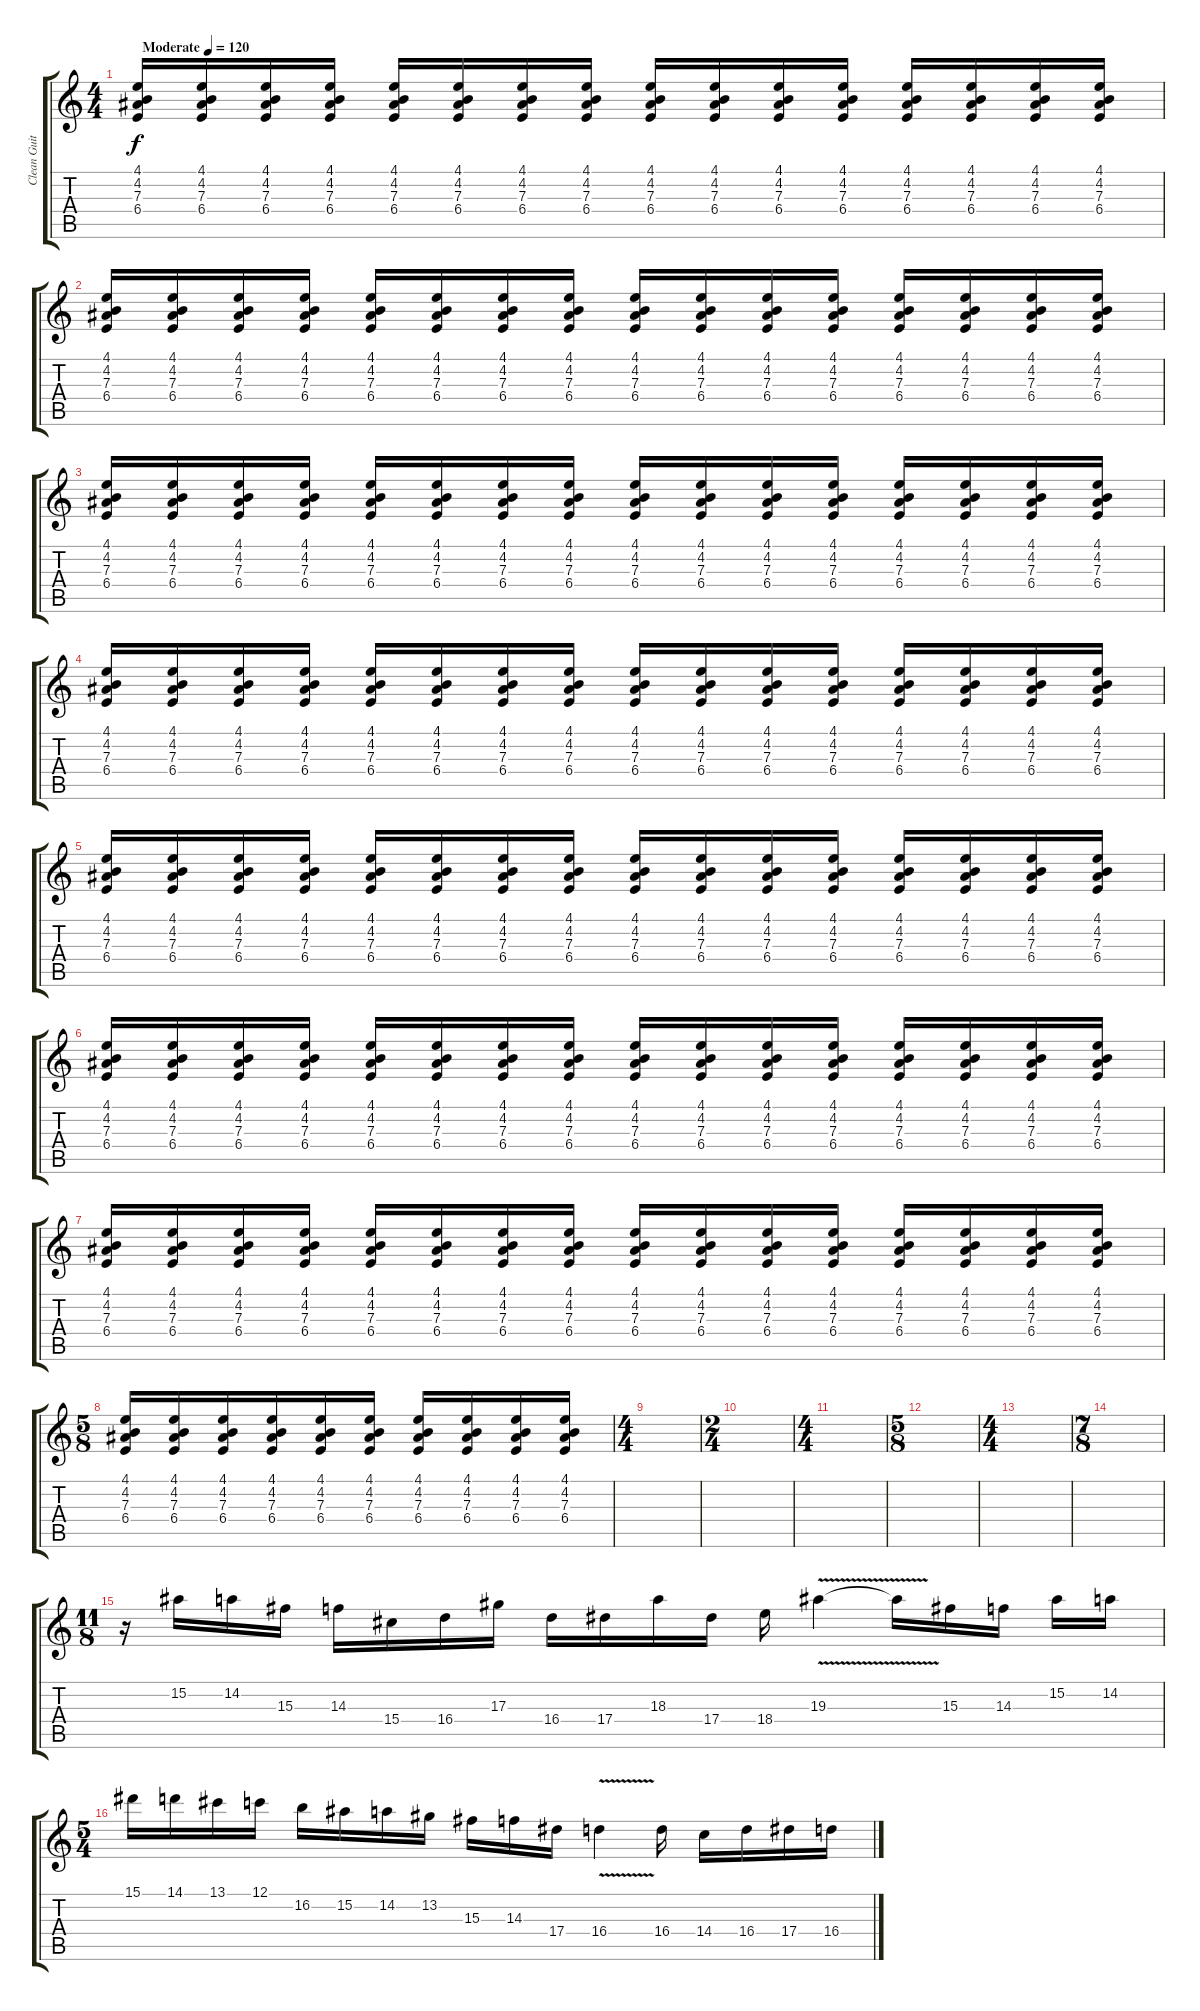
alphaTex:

\track ("Clean Guitar #1" "Clean Guit") {instrument electricguitarjazz}
\staff {score tabs}
\tuning (C4 G3 Eb3 Bb2 F2 C2) {hide}
\ts (4 4)
\tempo (120 "Moderate")
\clef g2
\ks c
(4.1 4.2 7.3 6.4).16{dy f volume 8 instrument electricguitarjazz} (4.1 4.2 7.3 6.4).16 (4.1 4.2 7.3 6.4).16 (4.1 4.2 7.3 6.4).16 (4.1 4.2 7.3 6.4).16 (4.1 4.2 7.3 6.4).16 (4.1 4.2 7.3 6.4).16 (4.1 4.2 7.3 6.4).16 (4.1 4.2 7.3 6.4).16 (4.1 4.2 7.3 6.4).16 (4.1 4.2 7.3 6.4).16 (4.1 4.2 7.3 6.4).16 (4.1 4.2 7.3 6.4).16 (4.1 4.2 7.3 6.4).16 (4.1 4.2 7.3 6.4).16 (4.1 4.2 7.3 6.4).16 |
(4.1 4.2 7.3 6.4).16 (4.1 4.2 7.3 6.4).16 (4.1 4.2 7.3 6.4).16 (4.1 4.2 7.3 6.4).16 (4.1 4.2 7.3 6.4).16 (4.1 4.2 7.3 6.4).16 (4.1 4.2 7.3 6.4).16 (4.1 4.2 7.3 6.4).16 (4.1 4.2 7.3 6.4).16 (4.1 4.2 7.3 6.4).16 (4.1 4.2 7.3 6.4).16 (4.1 4.2 7.3 6.4).16 (4.1 4.2 7.3 6.4).16 (4.1 4.2 7.3 6.4).16 (4.1 4.2 7.3 6.4).16 (4.1 4.2 7.3 6.4).16 |
(4.1 4.2 7.3 6.4).16 (4.1 4.2 7.3 6.4).16 (4.1 4.2 7.3 6.4).16 (4.1 4.2 7.3 6.4).16 (4.1 4.2 7.3 6.4).16 (4.1 4.2 7.3 6.4).16 (4.1 4.2 7.3 6.4).16 (4.1 4.2 7.3 6.4).16 (4.1 4.2 7.3 6.4).16 (4.1 4.2 7.3 6.4).16 (4.1 4.2 7.3 6.4).16 (4.1 4.2 7.3 6.4).16 (4.1 4.2 7.3 6.4).16 (4.1 4.2 7.3 6.4).16 (4.1 4.2 7.3 6.4).16 (4.1 4.2 7.3 6.4).16 |
(4.1 4.2 7.3 6.4).16 (4.1 4.2 7.3 6.4).16 (4.1 4.2 7.3 6.4).16 (4.1 4.2 7.3 6.4).16 (4.1 4.2 7.3 6.4).16 (4.1 4.2 7.3 6.4).16 (4.1 4.2 7.3 6.4).16 (4.1 4.2 7.3 6.4).16 (4.1 4.2 7.3 6.4).16 (4.1 4.2 7.3 6.4).16 (4.1 4.2 7.3 6.4).16 (4.1 4.2 7.3 6.4).16 (4.1 4.2 7.3 6.4).16 (4.1 4.2 7.3 6.4).16 (4.1 4.2 7.3 6.4).16 (4.1 4.2 7.3 6.4).16 |
(4.1 4.2 7.3 6.4).16 (4.1 4.2 7.3 6.4).16 (4.1 4.2 7.3 6.4).16 (4.1 4.2 7.3 6.4).16 (4.1 4.2 7.3 6.4).16 (4.1 4.2 7.3 6.4).16 (4.1 4.2 7.3 6.4).16 (4.1 4.2 7.3 6.4).16 (4.1 4.2 7.3 6.4).16 (4.1 4.2 7.3 6.4).16 (4.1 4.2 7.3 6.4).16 (4.1 4.2 7.3 6.4).16 (4.1 4.2 7.3 6.4).16 (4.1 4.2 7.3 6.4).16 (4.1 4.2 7.3 6.4).16 (4.1 4.2 7.3 6.4).16 |
(4.1 4.2 7.3 6.4).16 (4.1 4.2 7.3 6.4).16 (4.1 4.2 7.3 6.4).16 (4.1 4.2 7.3 6.4).16 (4.1 4.2 7.3 6.4).16 (4.1 4.2 7.3 6.4).16 (4.1 4.2 7.3 6.4).16 (4.1 4.2 7.3 6.4).16 (4.1 4.2 7.3 6.4).16 (4.1 4.2 7.3 6.4).16 (4.1 4.2 7.3 6.4).16 (4.1 4.2 7.3 6.4).16 (4.1 4.2 7.3 6.4).16 (4.1 4.2 7.3 6.4).16 (4.1 4.2 7.3 6.4).16 (4.1 4.2 7.3 6.4).16 |
(4.1 4.2 7.3 6.4).16 (4.1 4.2 7.3 6.4).16 (4.1 4.2 7.3 6.4).16 (4.1 4.2 7.3 6.4).16 (4.1 4.2 7.3 6.4).16 (4.1 4.2 7.3 6.4).16 (4.1 4.2 7.3 6.4).16 (4.1 4.2 7.3 6.4).16 (4.1 4.2 7.3 6.4).16 (4.1 4.2 7.3 6.4).16 (4.1 4.2 7.3 6.4).16 (4.1 4.2 7.3 6.4).16 (4.1 4.2 7.3 6.4).16 (4.1 4.2 7.3 6.4).16 (4.1 4.2 7.3 6.4).16 (4.1 4.2 7.3 6.4).16 |
\ts (5 8)
(4.1 4.2 7.3 6.4).16 (4.1 4.2 7.3 6.4).16 (4.1 4.2 7.3 6.4).16 (4.1 4.2 7.3 6.4).16 (4.1 4.2 7.3 6.4).16 (4.1 4.2 7.3 6.4).16 (4.1 4.2 7.3 6.4).16 (4.1 4.2 7.3 6.4).16 (4.1 4.2 7.3 6.4).16 (4.1 4.2 7.3 6.4).16 |
\ts (4 4)
|
\ts (2 4)
|
\ts (4 4)
|
\ts (5 8)
|
\ts (4 4)
|
\ts (7 8)
|
\ts (11 8)
r.16{volume 16 balance 8 instrument distortionguitar} 15.2.16 14.2.16 15.3.16 14.3.16 15.4.16 16.4.16 17.3.16 16.4.16 17.4.16 18.3.16 17.4.16 18.4.16 19.3{v}.4 19.3{t}.16 15.3.16 14.3.16 15.2.16 14.2.16 |
\ts (5 4)
15.1.16 14.1.16 13.1.16 12.1.16 16.2.16 15.2.16 14.2.16 13.2.16 15.3.16 14.3.16 17.4.16 16.4{v}.4 16.4.16 14.4.16 16.4.16 17.4.16 16.4.16
